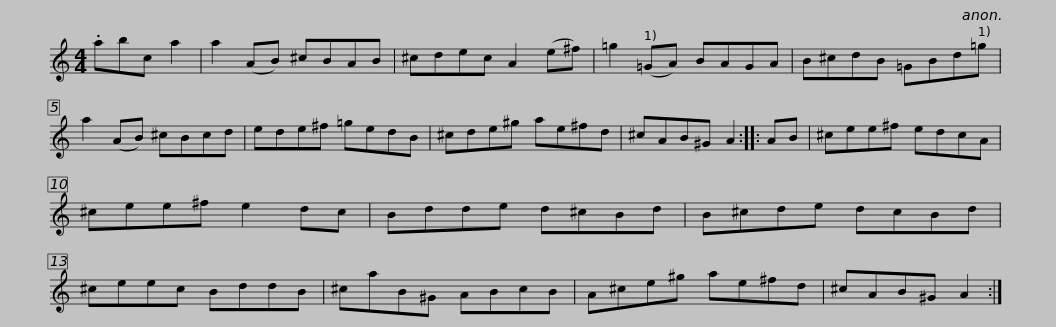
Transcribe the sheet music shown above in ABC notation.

X:1
L:1/8
M:4/4
I:linebreak $
K:C
V:1 treble
V:1
 .abc a2 | a2 (AB) ^cBAB | ^cdec A2 (e^f) | =g2 (=GA) BAGA | B^cdB =GBd=g | %5
 a2 (AB) ^cBcd |$ ede^f =gedB | ^cde^g ae^fd | ^cAB^G A2 :: AB | %10
 ^cee^f edcA | ^cee^f e2 dc |$ Bdde d^cBd | B^cde dcBd | ^ceec BddB | %15
 ^caB^G ABcB | A^ce^g ae^fd | ^cAB^G A2 :| %18
